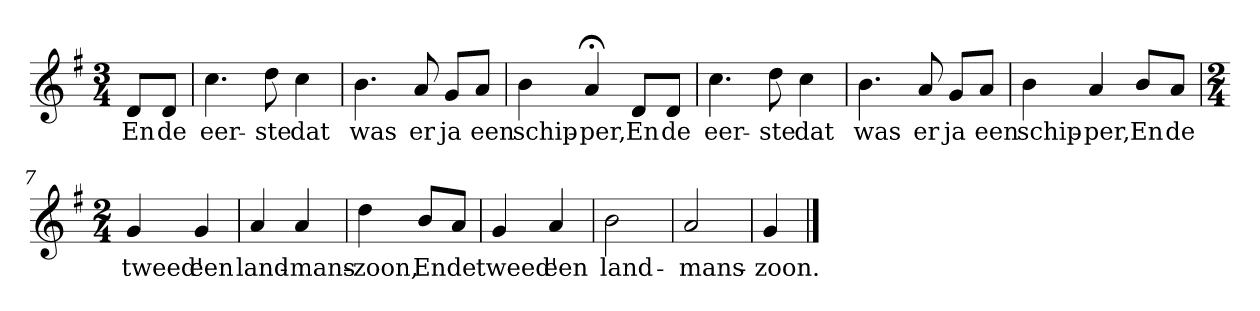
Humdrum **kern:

**kern	**text
*part1	*part1
*staff1	*staff1
*clefG2	*
*k[f#]	*
*G:	*
*M3/4	*
*MM120	*
=	=
8d/L	En
8d/J	de
=1	=1
4.cc	eer-
8dd	-ste
4cc	dat
=2	=2
4.b	was
8a	er
8g/L	ja
8a/J	een
=3	=3
4b	schip-
4a;<	-per,
8d/L	En
8d/J	de
=4	=4
4.cc	eer-
8dd	-ste
4cc	dat
=5	=5
4.b	was
8a	er
8g/L	ja
8a/J	een
=6	=6
4b	schip-
4a	-per,
8b/L	En
8a/J	de
=7	=7
*M2/4	*
4g	tweed'
4g	een
=8	=8
4a	land-
4a	-mans-
=9	=9
4dd	-zoon,
8b/L	En
8a/J	de
=10	=10
4g	tweed'
4a	een
=11	=11
2b	land-
=12	=12
2a	-mans-
=13	=13
4g	-zoon.
==	==
*-	*-
